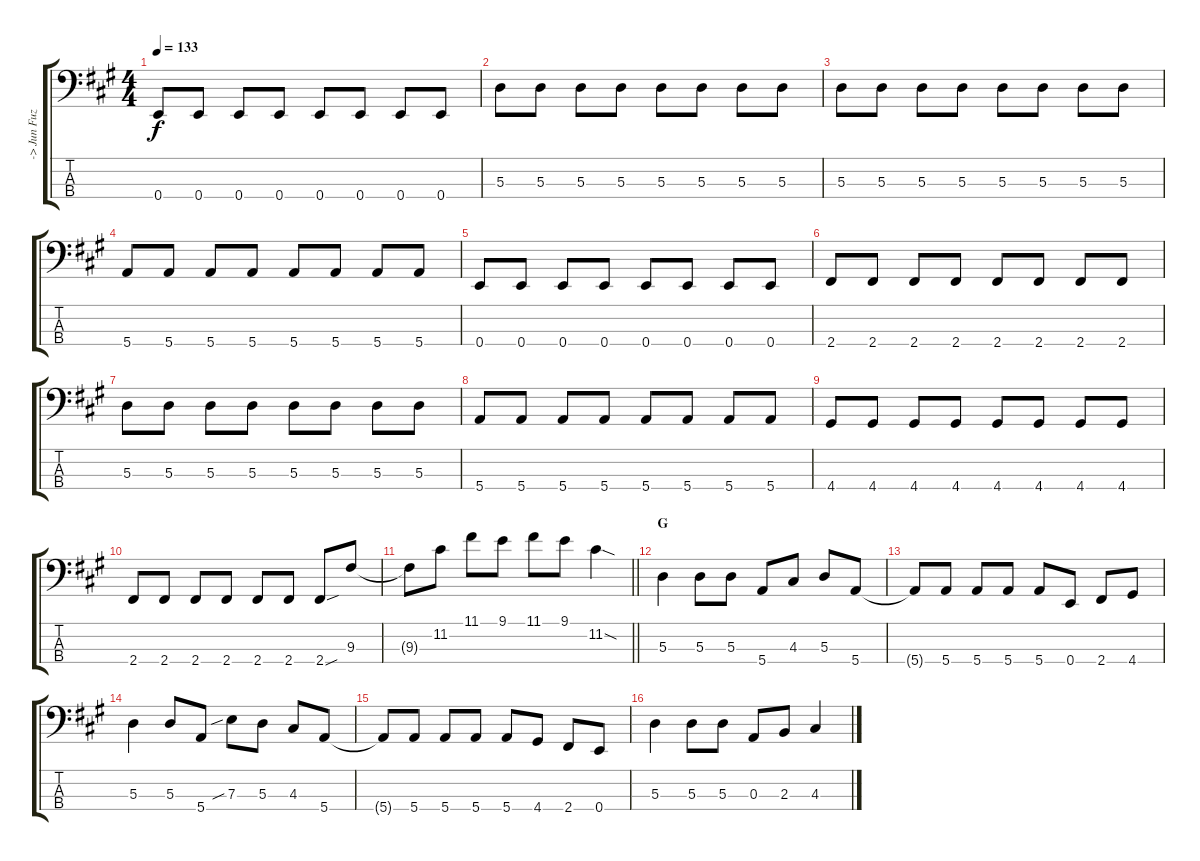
\track ("-> Jun Fuzz Suport (n/a)" "-> Jun Fuz") {instrument distortionguitar}
\staff {score tabs}
\tuning (G2 D2 A1 E1) {hide}
\ts (4 4)
\tempo 133
\clef f4
\ks a
0.4.8{dy f} 0.4.8 0.4.8 0.4.8 0.4.8 0.4.8 0.4.8 0.4.8 |
5.3.8 5.3.8 5.3.8 5.3.8 5.3.8 5.3.8 5.3.8 5.3.8 |
5.3.8 5.3.8 5.3.8 5.3.8 5.3.8 5.3.8 5.3.8 5.3.8 |
5.4.8 5.4.8 5.4.8 5.4.8 5.4.8 5.4.8 5.4.8 5.4.8 |
0.4.8 0.4.8 0.4.8 0.4.8 0.4.8 0.4.8 0.4.8 0.4.8 |
2.4.8 2.4.8 2.4.8 2.4.8 2.4.8 2.4.8 2.4.8 2.4.8 |
5.3.8 5.3.8 5.3.8 5.3.8 5.3.8 5.3.8 5.3.8 5.3.8 |
5.4.8 5.4.8 5.4.8 5.4.8 5.4.8 5.4.8 5.4.8 5.4.8 |
4.4.8 4.4.8 4.4.8 4.4.8 4.4.8 4.4.8 4.4.8 4.4.8 |
2.4.8 2.4.8 2.4.8 2.4.8 2.4.8 2.4.8 2.4{sou}.8 9.3.8 |
\barLineRight lightlight
9.3{t}.8 11.2.8 11.1.8 9.1.8 11.1.8 9.1.8 11.2{sod}.4 |
\section ("" "G")
5.3.4 5.3.8 5.3.8 5.4.8 4.3.8 5.3.8 5.4.8 |
5.4{t}.8 5.4.8 5.4.8 5.4.8 5.4.8 0.4.8 2.4.8 4.4.8 |
5.3.4 5.3.8 5.4.8 7.3{sib}.8 5.3.8 4.3.8 5.4.8 |
5.4{t}.8 5.4.8 5.4.8 5.4.8 5.4.8 4.4.8 2.4.8 0.4.8 |
5.3.4 5.3.8 5.3.8 0.3.8 2.3.8 4.3.4
